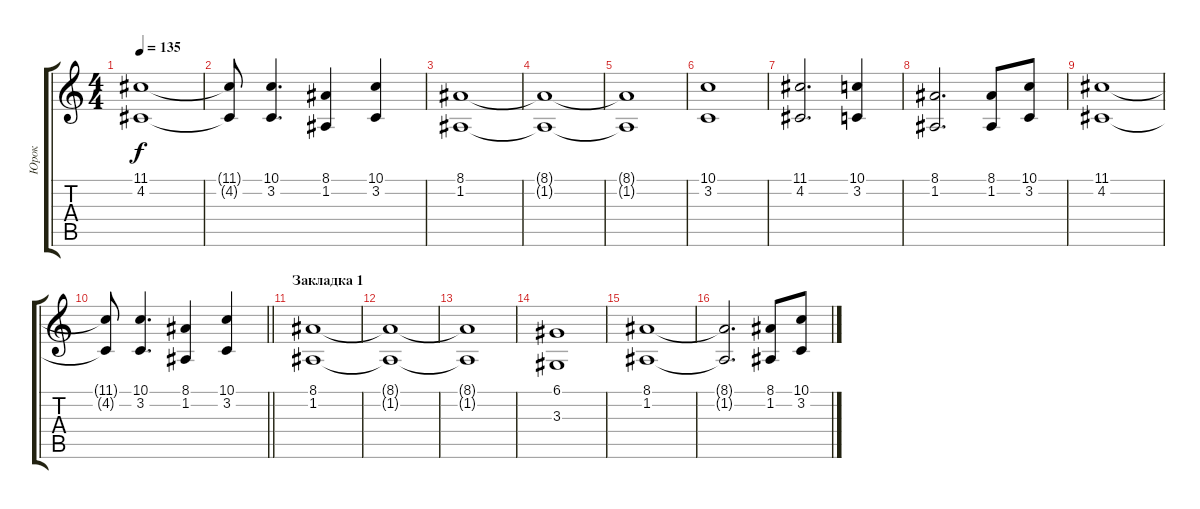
\track ("Юрок" "Юрок") {instrument fx5brightness}
\staff {score tabs}
\tuning (D4 A3 F3 C3 G2 C2) {hide}
\ts (4 4)
\tempo 135
\clef g2
\ks c
(11.1 4.2).1{dy f} |
(11.1{t} 4.2{t}).8 (10.1 3.2).4{d} (8.1 1.2).4 (10.1 3.2).4 |
(8.1 1.2).1 |
(8.1{t} 1.2{t}).1 |
(8.1{t} 1.2{t}).1 |
(10.1 3.2).1 |
(11.1 4.2).2{d} (10.1 3.2).4 |
(8.1 1.2).2{d} (8.1 1.2).8 (10.1 3.2).8 |
(11.1 4.2).1 |
\barLineRight lightlight
(11.1{t} 4.2{t}).8 (10.1 3.2).4{d} (8.1 1.2).4 (10.1 3.2).4 |
\section ("" "Закладка 1")
(8.1 1.2).1 |
(8.1{t} 1.2{t}).1 |
(8.1{t} 1.2{t}).1 |
(6.1 3.3).1 |
(8.1 1.2).1 |
(8.1{t} 1.2{t}).2{d} (8.1 1.2).8 (10.1 3.2).8
